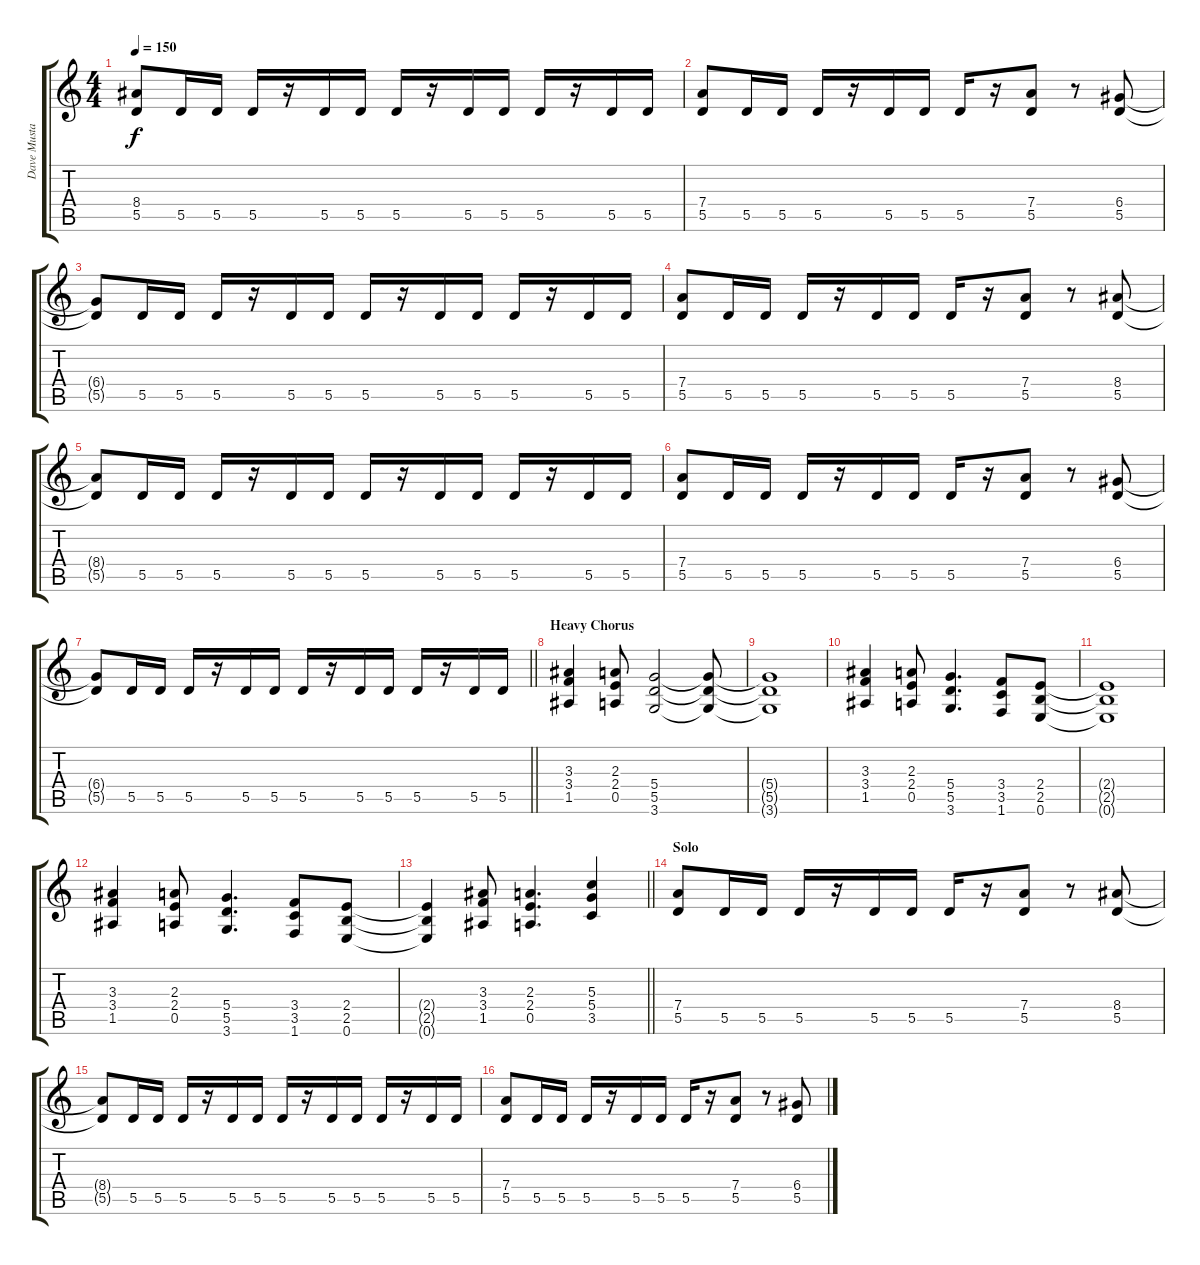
\track ("Dave Mustaine" "Dave Musta") {instrument distortionguitar}
\staff {score tabs}
\tuning (E4 B3 G3 D3 A2 E2) {hide}
\ts (4 4)
\tempo 150
\clef g2
\ks c
(8.4{t} 5.5{t}).8{dy f} 5.5.16 5.5.16 5.5.16 r.16 5.5.16 5.5.16 5.5.16 r.16 5.5.16 5.5.16 5.5.16 r.16 5.5.16 5.5.16 |
(7.4 5.5).8 5.5.16 5.5.16 5.5.16 r.16 5.5.16 5.5.16 5.5.16 r.16 (7.4 5.5).8 r.8 (6.4 5.5).8 |
(6.4{t} 5.5{t}).8 5.5.16 5.5.16 5.5.16 r.16 5.5.16 5.5.16 5.5.16 r.16 5.5.16 5.5.16 5.5.16 r.16 5.5.16 5.5.16 |
(7.4 5.5).8 5.5.16 5.5.16 5.5.16 r.16 5.5.16 5.5.16 5.5.16 r.16 (7.4 5.5).8 r.8 (8.4 5.5).8 |
(8.4{t} 5.5{t}).8 5.5.16 5.5.16 5.5.16 r.16 5.5.16 5.5.16 5.5.16 r.16 5.5.16 5.5.16 5.5.16 r.16 5.5.16 5.5.16 |
(7.4 5.5).8 5.5.16 5.5.16 5.5.16 r.16 5.5.16 5.5.16 5.5.16 r.16 (7.4 5.5).8 r.8 (6.4 5.5).8 |
\barLineRight lightlight
(6.4{t} 5.5{t}).8 5.5.16 5.5.16 5.5.16 r.16 5.5.16 5.5.16 5.5.16 r.16 5.5.16 5.5.16 5.5.16 r.16 5.5.16 5.5.16 |
\section ("" "Heavy Chorus")
(3.3 3.4 1.5).4 (2.3 2.4 0.5).8 (5.4 5.5 3.6).2 (5.4{t} 5.5{t} 3.6{t}).8 |
(5.4{t} 5.5{t} 3.6{t}).1 |
(3.3 3.4 1.5).4 (2.3 2.4 0.5).8 (5.4 5.5 3.6).4{d} (3.4 3.5 1.6).8 (2.4 2.5 0.6).8 |
(2.4{t} 2.5{t} 0.6{t}).1 |
(3.3 3.4 1.5).4 (2.3 2.4 0.5).8 (5.4 5.5 3.6).4{d} (3.4 3.5 1.6).8 (2.4 2.5 0.6).8 |
\barLineRight lightlight
(2.4{t} 2.5{t} 0.6{t}).4 (3.3 3.4 1.5).8 (2.3 2.4 0.5).4{d} (5.3 5.4 3.5).4 |
\section ("" "Solo")
(7.4 5.5).8 5.5.16 5.5.16 5.5.16 r.16 5.5.16 5.5.16 5.5.16 r.16 (7.4 5.5).8 r.8 (8.4 5.5).8 |
(8.4{t} 5.5{t}).8 5.5.16 5.5.16 5.5.16 r.16 5.5.16 5.5.16 5.5.16 r.16 5.5.16 5.5.16 5.5.16 r.16 5.5.16 5.5.16 |
(7.4 5.5).8 5.5.16 5.5.16 5.5.16 r.16 5.5.16 5.5.16 5.5.16 r.16 (7.4 5.5).8 r.8 (6.4 5.5).8
